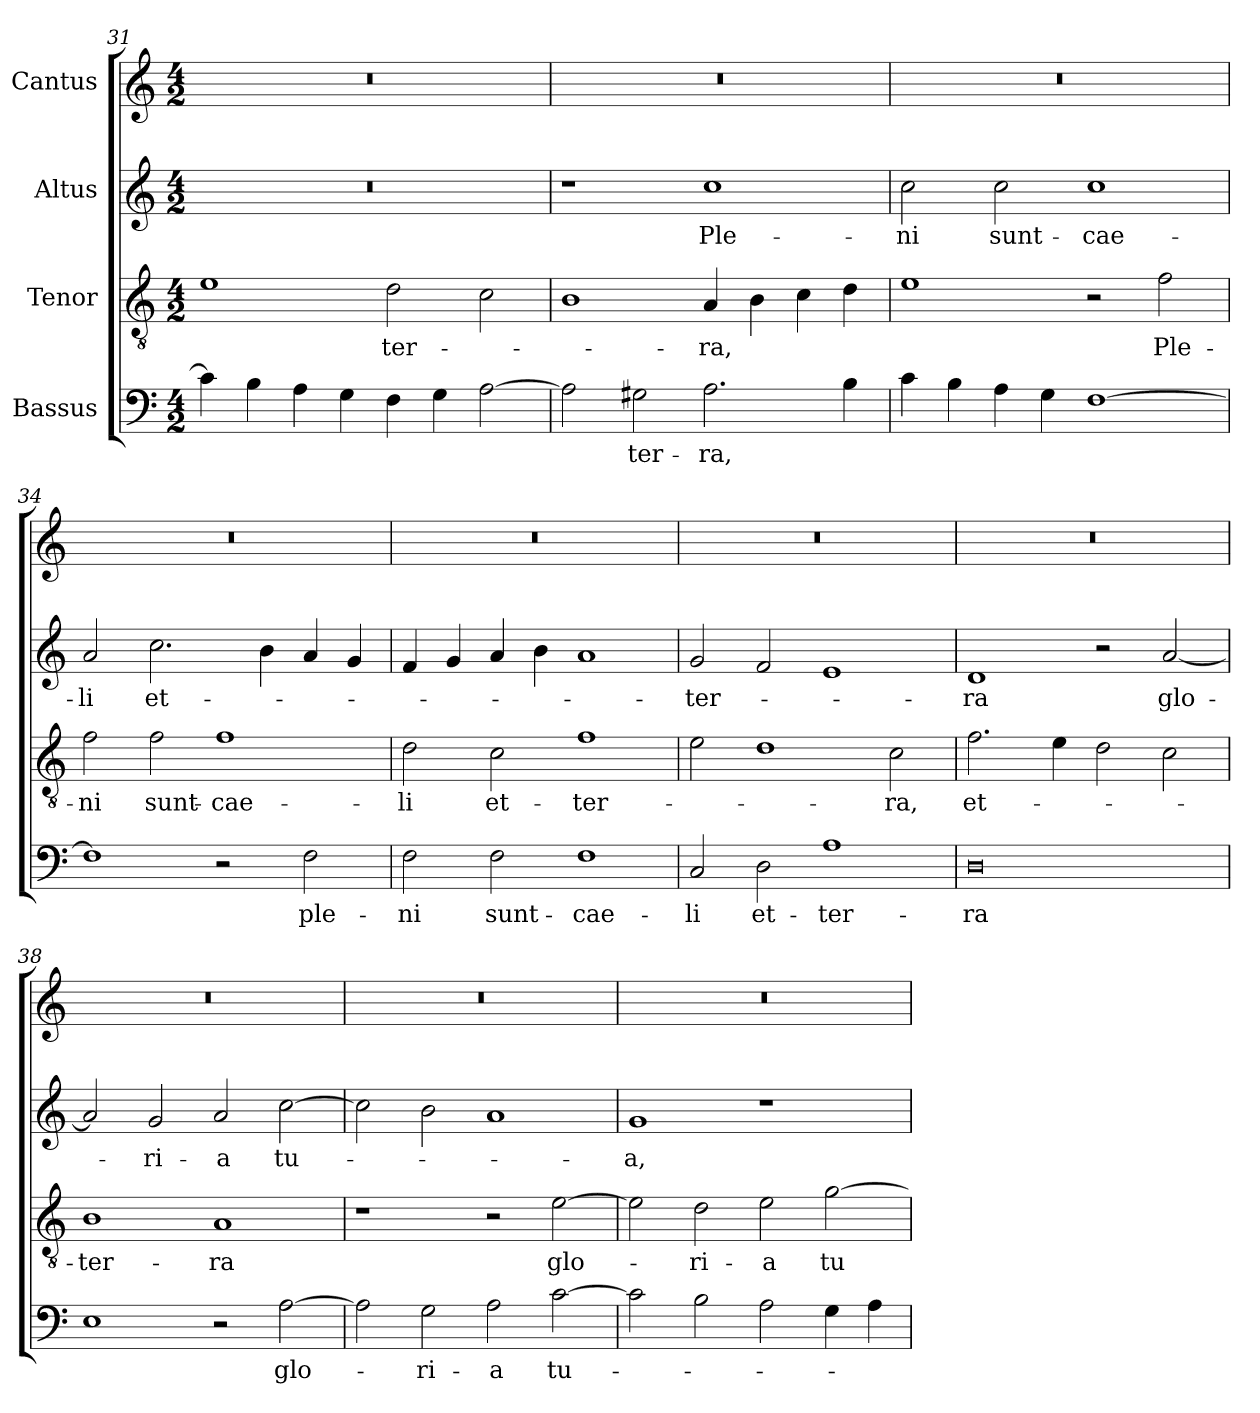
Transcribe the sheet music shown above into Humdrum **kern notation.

**kern	**text	**kern	**text	**kern	**text	**kern
*part4	*part4	*part3	*part3	*part2	*part2	*part1
*staff4	*staff4	*staff3	*staff3	*staff2	*staff2	*staff1
*I"Bassus	*	*I"Tenor	*	*I"Altus	*	*I"Cantus
*clefF4	*	*clefGv2	*	*clefG2	*	*clefG2
*k[]	*	*k[]	*	*k[]	*	*k[]
*M4/2	*	*M4/2	*	*M4/2	*	*M4/2
=31	=31	=31	=31	=31	=31	=31
4c\]	.	1e\	.	0r	.	0r
4B\	.	.	.	.	.	.
4A\	.	.	.	.	.	.
4G\	.	.	.	.	.	.
4F\	.	2d\	ter-	.	.	.
4G\	.	.	.	.	.	.
[2A\	.	2c\	.	.	.	.
=32	=32	=32	=32	=32	=32	=32
2A\]	.	1B\	.	1r	.	0r
2G#X\	ter-	.	.	.	.	.
2.A\	-ra,	4A/	-ra,	1cc\	Ple-	.
.	.	4B\	.	.	.	.
.	.	4c\	.	.	.	.
4B\	.	4d\	.	.	.	.
=33	=33	=33	=33	=33	=33	=33
4c\	.	1e\	.	2cc\	-ni	0r
4B\	.	.	.	.	.	.
4A\	.	.	.	2cc\	sunt-	.
4G\	.	.	.	.	.	.
[1F\	.	2r	.	1cc\	cae-	.
.	.	2f\	Ple-	.	.	.
=34	=34	=34	=34	=34	=34	=34
1F\]	.	2f\	-ni	2a/	-li	0r
.	.	2f\	sunt-	2.cc\	et-	.
2r	.	1f\	cae-	.	.	.
.	.	.	.	4b\	.	.
2F\	ple-	.	.	4a/	.	.
.	.	.	.	4g/	.	.
=35	=35	=35	=35	=35	=35	=35
2F\	-ni	2d\	-li	4f/	.	0r
.	.	.	.	4g/	.	.
2F\	sunt-	2c\	et-	4a/	.	.
.	.	.	.	4b\	.	.
1F\	cae-	1f\	ter-	1a/	.	.
=36	=36	=36	=36	=36	=36	=36
2C/	-li	2e\	.	2g/	ter-	0r
2D\	et-	1d\	.	2f/	.	.
1A\	ter-	.	.	1e/	.	.
.	.	2c\	-ra,	.	.	.
=37	=37	=37	=37	=37	=37	=37
0D\	-ra	2.f\	et-	1d/	-ra	0r
.	.	4e\	.	.	.	.
.	.	2d\	.	2r	.	.
.	.	2c\	.	[2a/	glo-	.
=38	=38	=38	=38	=38	=38	=38
1E\	.	1B\	ter-	2a/]	.	0r
.	.	.	.	2g/	-ri-	.
2r	.	1A/	-ra	2a/	-a	.
[2A\	glo-	.	.	[2cc\	tu-	.
=39	=39	=39	=39	=39	=39	=39
2A\]	.	1r	.	2cc\]	.	0r
2G\	-ri-	.	.	2b\	.	.
2A\	-a	2r	.	1a/	.	.
[2c\	tu-	[2e\	glo-	.	.	.
=40	=40	=40	=40	=40	=40	=40
2c\]	.	2e\]	.	1g/	-a,	0r
2B\	.	2d\	-ri-	.	.	.
2A\	.	2e\	-a	1r	.	.
4G\	.	[2g\	tu-	.	.	.
4A\	.	.	.	.	.	.
=	=	=	=	=	=	=
*-	*-	*-	*-	*-	*-	*-
